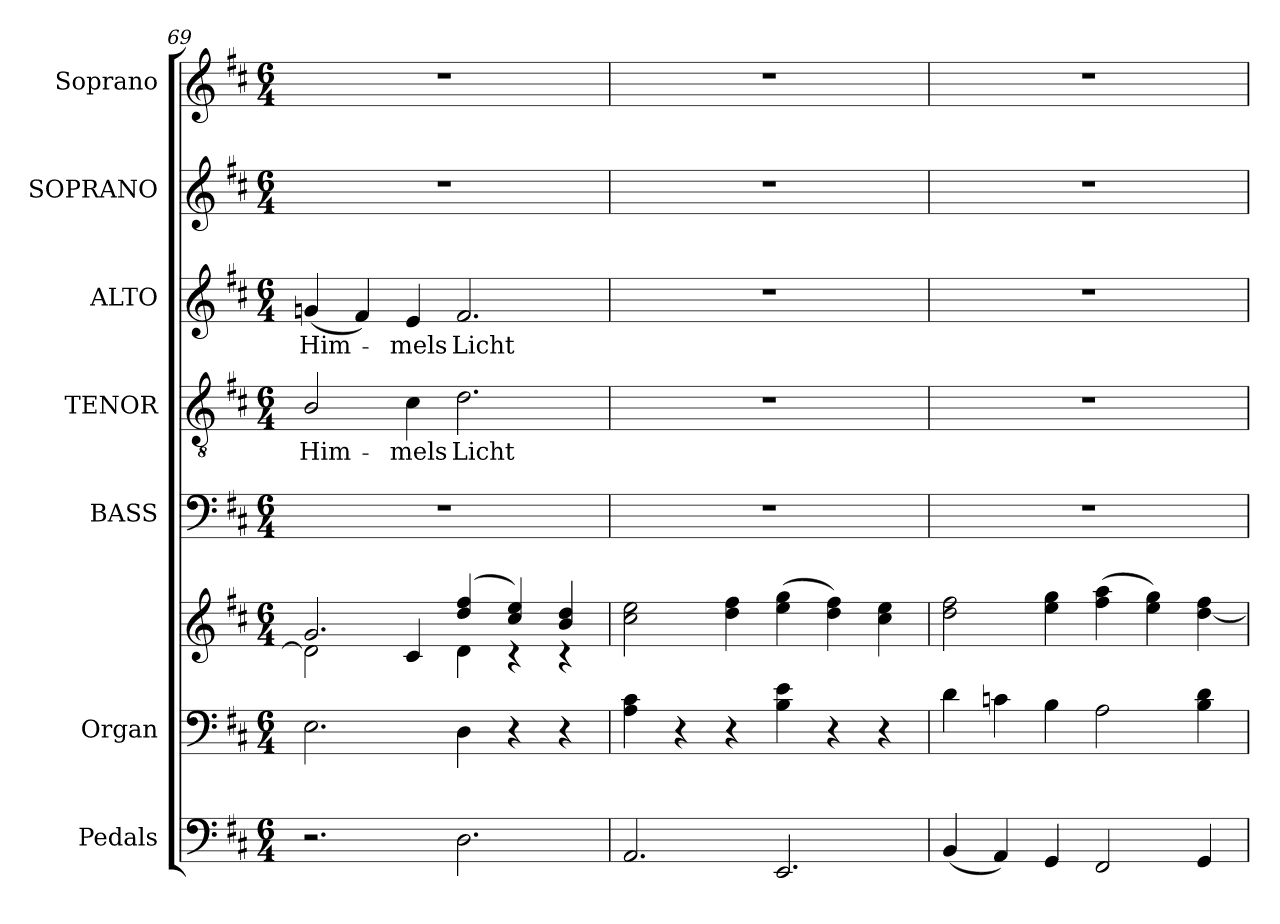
**kern	**kern	**kern	**kern	**kern	**text	**kern	**text	**kern	**kern
*part7	*part6	*part6	*part5	*part4	*part4	*part3	*part3	*part2	*part1
*staff8	*staff7	*staff6	*staff5	*staff4	*staff4	*staff3	*staff3	*staff2	*staff1
*I"Pedals	*I"Organ	*	*I"BASS	*I"TENOR	*	*I"ALTO	*	*I"SOPRANO	*I"Soprano
*I'Ped.	*I'Org.	*	*I'B.	*I'T.	*	*I'A.	*	*I'S.	*I'S.
!!LO:LB:g=z
*clefF4	*clefF4	*clefG2	*clefF4	*clefGv2	*	*clefG2	*	*clefG2	*clefG2
*	*	*	*	*ITrd7c12	*	*	*	*	*
*k[f#c#]	*k[f#c#]	*k[f#c#]	*k[f#c#]	*k[f#c#]	*	*k[f#c#]	*	*k[f#c#]	*k[f#c#]
*D:	*D:	*D:	*D:	*D:	*	*D:	*	*D:	*D:
*M6/4	*M6/4	*M6/4	*M6/4	*M6/4	*	*M6/4	*	*M6/4	*M6/4
=69	=69	=69	=69	=69	=69	=69	=69	=69	=69
*	*	*^	*	*	*	*	*	*	*
!	!	!	!	!LO:N:vis=1	!	!	!	!	!	!
!	!	!	!	!	!	!LO:LY:b:color=#000000	!	!	!	!
!	!	!	!	!	!	!	!	!LO:LY:b:color=#000000	!LO:N:vis=1	!LO:N:vis=1
2.r	2.Ei\	2.gi/	2di\]	1.r	2BBi/	Him-	(4gni/	Him-	1.r	1.r
.	.	.	.	.	.	.	4f#i/)	.	.	.
!	!	!	!	!	!	!LO:LY:b:color=#000000	!	!	!	!
!	!	!	!	!	!	!	!	!LO:LY:b:color=#000000	!	!
.	.	.	4c#i/	.	4C#i\	-mels	4ei/	-mels	.	.
!	!	!	!	!	!	!LO:LY:b:color=#000000	!	!	!	!
!	!	!	!	!	!	!	!	!LO:LY:b:color=#000000	!	!
2.Di\	4Di\	(4ddi/ 4ff#i	4di\	.	2.Di\	Licht	2.f#i/	Licht	.	.
.	4r	4cc#i/ 4eei)	4r	.	.	.	.	.	.	.
.	4r	4bi/ 4ddi	4r	.	.	.	.	.	.	.
=70	=70	=70	=70	=70	=70	=70	=70	=70	=70	=70
!	!	!	!	!LO:N:vis=1	!LO:N:vis=1	!	!LO:N:vis=1	!	!LO:N:vis=1	!LO:N:vis=1
*	*	*v	*v	*	*	*	*	*	*	*
2.AAi/	4Ai\ 4c#i	2cc#i\ 2eei	1.r	1.r	.	1.r	.	1.r	1.r
.	4r	.	.	.	.	.	.	.	.
.	4r	4ddi\ 4ff#i	.	.	.	.	.	.	.
2.EEi/	4Bi\ 4ei	(4eei\ 4ggi	.	.	.	.	.	.	.
.	4r	4ddi\ 4ff#i)	.	.	.	.	.	.	.
.	4r	4cc#i\ 4eei	.	.	.	.	.	.	.
=71	=71	=71	=71	=71	=71	=71	=71	=71	=71
!	!	!	!LO:N:vis=1	!LO:N:vis=1	!	!LO:N:vis=1	!	!LO:N:vis=1	!LO:N:vis=1
(4BBi/	4di\	2ddi\ 2ff#i	1.r	1.r	.	1.r	.	1.r	1.r
4AAi/)	4cni\	.	.	.	.	.	.	.	.
4GGi/	4Bi\	4eei\ 4ggi	.	.	.	.	.	.	.
2FF#i/	2Ai\	(4ff#i\ 4aai	.	.	.	.	.	.	.
.	.	4eei\ 4ggi)	.	.	.	.	.	.	.
4GGi/	4Bi\ 4di	[4ddi\ 4ff#i	.	.	.	.	.	.	.
=	=	=	=	=	=	=	=	=	=
*-	*-	*-	*-	*-	*-	*-	*-	*-	*-
